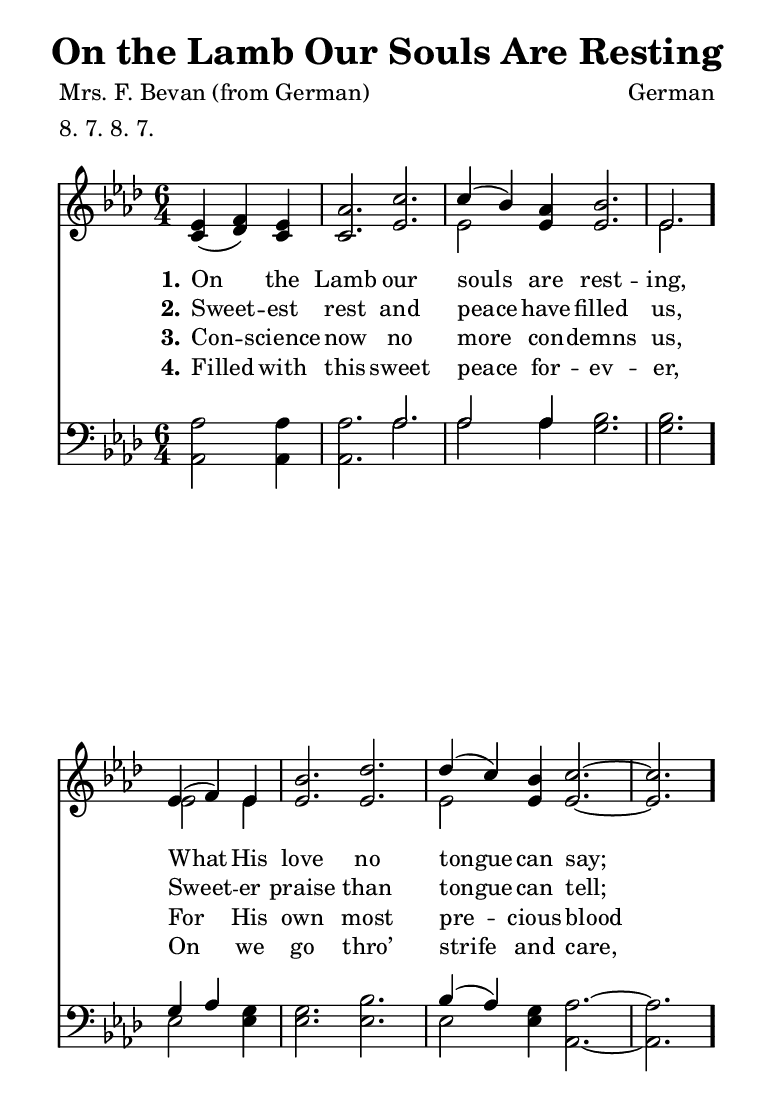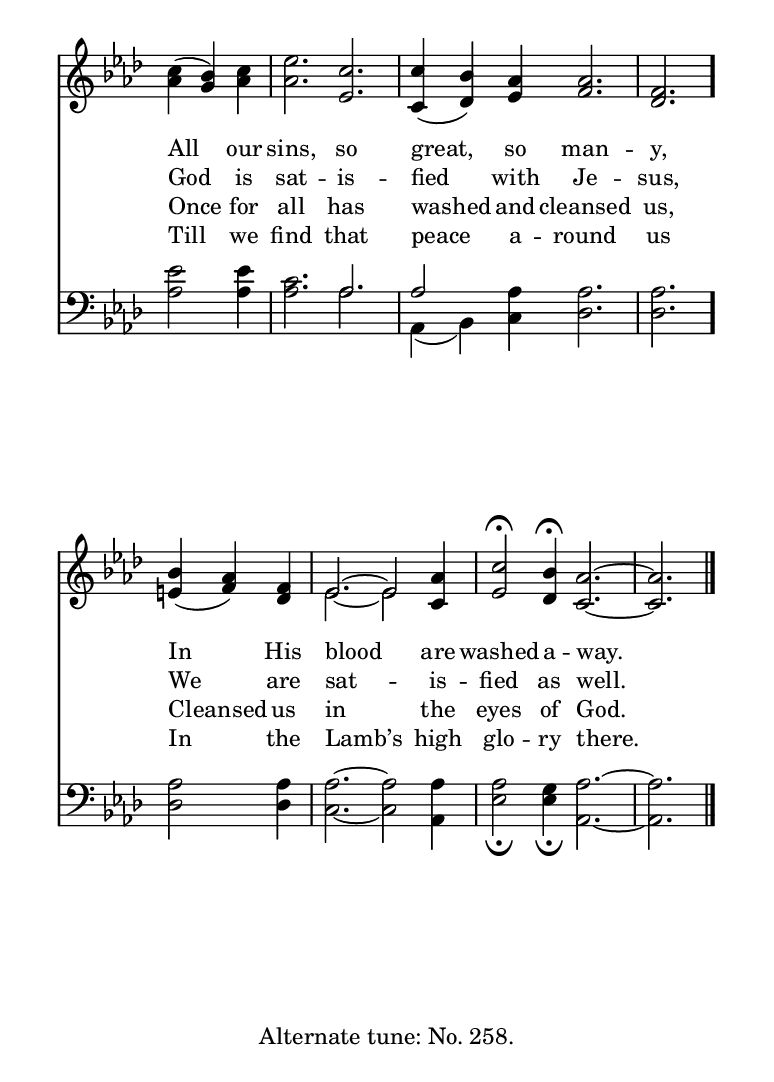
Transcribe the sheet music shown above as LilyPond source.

\include "common/global.ily"
\paper {
  \include "common/paper.ily"
  ragged-last-bottom = ##t
  systems-per-page = ##f
  system-count = #(cond (is-eogsized 2) (#t #f))
}

\header{
  hymnnumber = "171"
  title = "On the Lamb Our Souls Are Resting"
  tunename = "Zurich"
  meter = "8. 7. 8. 7."
  poet = "Mrs. F. Bevan (from German)"
  composer = "German"
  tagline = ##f
}

ta = { \tempo 2=80 }
tb = { \tempo 2=40 }

global = {
  \include "common/overrides.ily"
  \override Staff.TimeSignature.style = #'numbered
  \time 6/4
  \override Score.MetronomeMark.transparent = ##t % hide all fermata changes too
  \tempo 2=80
  \key aes \major
  \partial 2.
  \autoBeamOff
}

notesSoprano = {
\global
\relative c' {

  ees4( f) ees | aes2. c | c4( bes) aes bes2. | ees,
  ees4( f) ees | bes'2. des | des4( c) bes c2. ~ | c
  c4( bes) c | ees2. c | c4( bes) aes aes2. | f
  bes4( aes) f | ees2. ~ ees2 aes4 | \tb c2 \fermata bes4 \fermata \ta aes2. ~ | aes

  \bar "|."

}
}

notesAlto = {
\global
\relative e' {

  c4( des) c | c2. ees | ees2 ees4 ees2. | ees2.
  ees2 ees4 | ees2. ees | ees2 ees4 ees2. ~ | ees
  aes4( g) aes | aes2. ees2. | c4( des) ees f2. | des
  e4( f) des | ees2. ~ ees2 c4 | ees2 des4 c2. ~ | c

}
}

notesTenor = {
\global
\relative a {

  aes2 aes4 | aes2. aes | aes2 aes4 bes2. | bes
  g4 aes g | g2. bes2. | bes4( aes) g aes2. ~ | aes
  ees'2 ees4 | c2. aes | aes2 aes4 aes2. | aes
  aes2 aes4 | aes2. ~ aes2 aes4 | aes2 g4 aes2. ~ | aes

}
}

notesBass = {
\global
\relative f, {

  aes2 aes4 | aes2. aes' | aes2 aes4 g2. | g
  ees2 ees4 | ees2. ees | ees2 ees4 aes,2. ~ | aes
  aes'2 aes4 | aes2. aes | aes,4( bes) c des2. | des
  des2 des4 | c2. ~ c2 aes4 | ees'2_\fermata ees4_\fermata aes,2. ~ | aes

}
}

wordsA = \lyricmode {
\set stanza = "1."

On the Lamb our souls are rest -- ing, \bar "."
What His love no tongue can say; \bar "."
All our sins, so great, so man -- y, \bar "."
In His blood are washed a -- way. \bar "."

}

wordsB = \lyricmode {
\set stanza = "2."

Sweet -- est rest and peace have filled us,
Sweet -- er praise than tongue can tell;
God is sat -- is -- fied with Je -- sus,
We are sat -- is -- fied as well.

}

wordsC = \lyricmode {
\set stanza = "3."

Con -- science now no more con -- demns us,
For His own most pre -- cious blood
Once for all has washed and cleansed us,
Cleansed us in the eyes of God.

}

wordsD = \lyricmode {
\set stanza = "4."

Filled with this sweet peace for -- ev -- er,
On we go thro’ strife and care,
Till we find that peace a -- round us
In the Lamb’s high glo -- ry there.

}

\score {
  \context ChoirStaff <<
    \context Staff = upper <<
      \set Staff.autoBeaming = ##f
      \set ChoirStaff.systemStartDelimiter = #'SystemStartBar
      \set ChoirStaff.printPartCombineTexts = ##f
      \partcombine #'(2 . 11) \notesSoprano \notesAlto
      \context NullVoice = sopranos { \voiceOne << \notesSoprano >> }
      \context Lyrics = one   \lyricsto sopranos \wordsA
      \context Lyrics = two   \lyricsto sopranos \wordsB
      \context Lyrics = three \lyricsto sopranos \wordsC
      \context Lyrics = four  \lyricsto sopranos \wordsD
    >>
    \context Staff = men <<
      \set Staff.autoBeaming = ##f
      \clef bass
      \set ChoirStaff.printPartCombineTexts = ##f
      \partcombine #'(2 . 11) \notesTenor \notesBass
    >>
  >>
  \layout {
    \include "common/layout.ily"
    % Compensate for wide lyrics by squashing things a bit
    \override LyricSpace.minimum-distance = #0.3
  }
  #(cond ((ly:get-option 'eog-midi-permitted) #{ \midi{
    \include "common/midi.ily"
  } #}))
}

\noPageBreak

\markup { \vspace #2 \fill-line { \raise #2 \line { Alternate tune: No. 258. } } }

\version "2.19.49"  % necessary for upgrading to future LilyPond versions.

% vi:set et ts=2 sw=2 ai nocindent syntax=lilypond:
